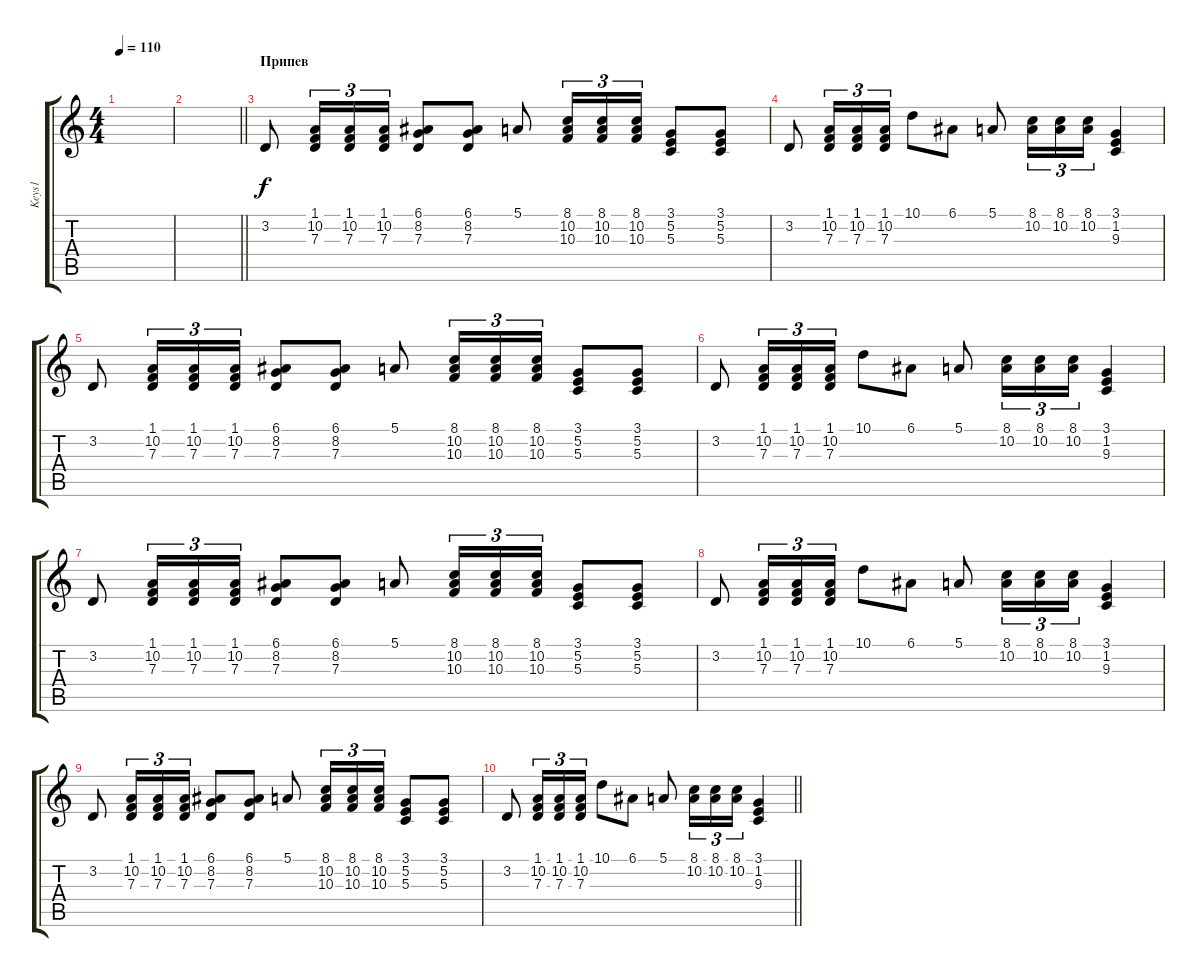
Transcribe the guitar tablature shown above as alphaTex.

\track ("Keys1" "Keys1") {instrument brasssection}
\staff {score tabs}
\tuning (E4 B3 G3 D3 A2 E2) {hide}
\ts (4 4)
\tempo 110
\clef g2
\ks c
|
\barLineRight lightlight
|
\section ("" "Припев")
3.2.8 (1.1 10.2 7.3).16{tu (3 2)} (1.1 10.2 7.3).16{tu (3 2)} (1.1 10.2 7.3).16{tu (3 2)} (6.1 8.2 7.3).8 (6.1 8.2 7.3).8 5.1.8 (8.1 10.2 10.3).16{tu (3 2)} (8.1 10.2 10.3).16{tu (3 2)} (8.1 10.2 10.3).16{tu (3 2)} (3.1 5.2 5.3).8 (3.1 5.2 5.3).8 |
3.2.8 (1.1 10.2 7.3).16{tu (3 2)} (1.1 10.2 7.3).16{tu (3 2)} (1.1 10.2 7.3).16{tu (3 2)} 10.1.8 6.1.8 5.1.8 (8.1 10.2).16{tu (3 2)} (8.1 10.2).16{tu (3 2)} (8.1 10.2).16{tu (3 2)} (3.1 1.2 9.3).4 |
3.2.8 (1.1 10.2 7.3).16{tu (3 2)} (1.1 10.2 7.3).16{tu (3 2)} (1.1 10.2 7.3).16{tu (3 2)} (6.1 8.2 7.3).8 (6.1 8.2 7.3).8 5.1.8 (8.1 10.2 10.3).16{tu (3 2)} (8.1 10.2 10.3).16{tu (3 2)} (8.1 10.2 10.3).16{tu (3 2)} (3.1 5.2 5.3).8 (3.1 5.2 5.3).8 |
3.2.8 (1.1 10.2 7.3).16{tu (3 2)} (1.1 10.2 7.3).16{tu (3 2)} (1.1 10.2 7.3).16{tu (3 2)} 10.1.8 6.1.8 5.1.8 (8.1 10.2).16{tu (3 2)} (8.1 10.2).16{tu (3 2)} (8.1 10.2).16{tu (3 2)} (3.1 1.2 9.3).4 |
3.2.8 (1.1 10.2 7.3).16{tu (3 2)} (1.1 10.2 7.3).16{tu (3 2)} (1.1 10.2 7.3).16{tu (3 2)} (6.1 8.2 7.3).8 (6.1 8.2 7.3).8 5.1.8 (8.1 10.2 10.3).16{tu (3 2)} (8.1 10.2 10.3).16{tu (3 2)} (8.1 10.2 10.3).16{tu (3 2)} (3.1 5.2 5.3).8 (3.1 5.2 5.3).8 |
3.2.8 (1.1 10.2 7.3).16{tu (3 2)} (1.1 10.2 7.3).16{tu (3 2)} (1.1 10.2 7.3).16{tu (3 2)} 10.1.8 6.1.8 5.1.8 (8.1 10.2).16{tu (3 2)} (8.1 10.2).16{tu (3 2)} (8.1 10.2).16{tu (3 2)} (3.1 1.2 9.3).4 |
3.2.8 (1.1 10.2 7.3).16{tu (3 2)} (1.1 10.2 7.3).16{tu (3 2)} (1.1 10.2 7.3).16{tu (3 2)} (6.1 8.2 7.3).8 (6.1 8.2 7.3).8 5.1.8 (8.1 10.2 10.3).16{tu (3 2)} (8.1 10.2 10.3).16{tu (3 2)} (8.1 10.2 10.3).16{tu (3 2)} (3.1 5.2 5.3).8 (3.1 5.2 5.3).8 |
\barLineRight lightlight
3.2.8 (1.1 10.2 7.3).16{tu (3 2)} (1.1 10.2 7.3).16{tu (3 2)} (1.1 10.2 7.3).16{tu (3 2)} 10.1.8 6.1.8 5.1.8 (8.1 10.2).16{tu (3 2)} (8.1 10.2).16{tu (3 2)} (8.1 10.2).16{tu (3 2)} (3.1 1.2 9.3).4
